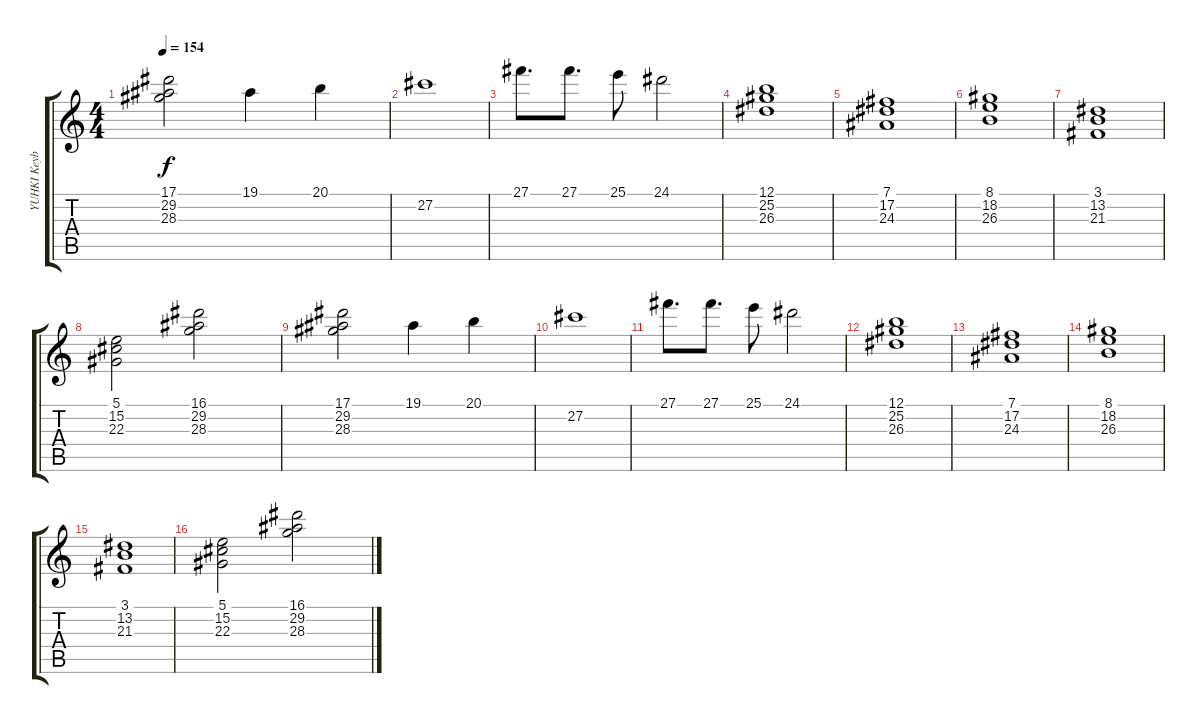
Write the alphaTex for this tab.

\track ("YUHKI Keyboard I" "YUHKI Keyb") {instrument stringensemble1}
\staff {score tabs}
\tuning (Eb4 Bb3 Gb3 Db3 Ab2 Eb2) {hide}
\ts (4 4)
\tempo 154
\clef g2
\ks c
(17.1 29.2 28.3).2{dy f} 19.1.4 20.1.4 |
27.2.1 |
27.1.8{d} 27.1.8{d} 25.1.8 24.1.2 |
(12.1 25.2 26.3).1 |
(7.1 17.2 24.3).1 |
(8.1 18.2 26.3).1 |
(3.1 13.2 21.3).1 |
(5.1 15.2 22.3).2 (16.1 29.2 28.3).2 |
(17.1 29.2 28.3).2 19.1.4 20.1.4 |
27.2.1 |
27.1.8{d} 27.1.8{d} 25.1.8 24.1.2 |
(12.1 25.2 26.3).1 |
(7.1 17.2 24.3).1 |
(8.1 18.2 26.3).1 |
(3.1 13.2 21.3).1 |
(5.1 15.2 22.3).2 (16.1 29.2 28.3).2
